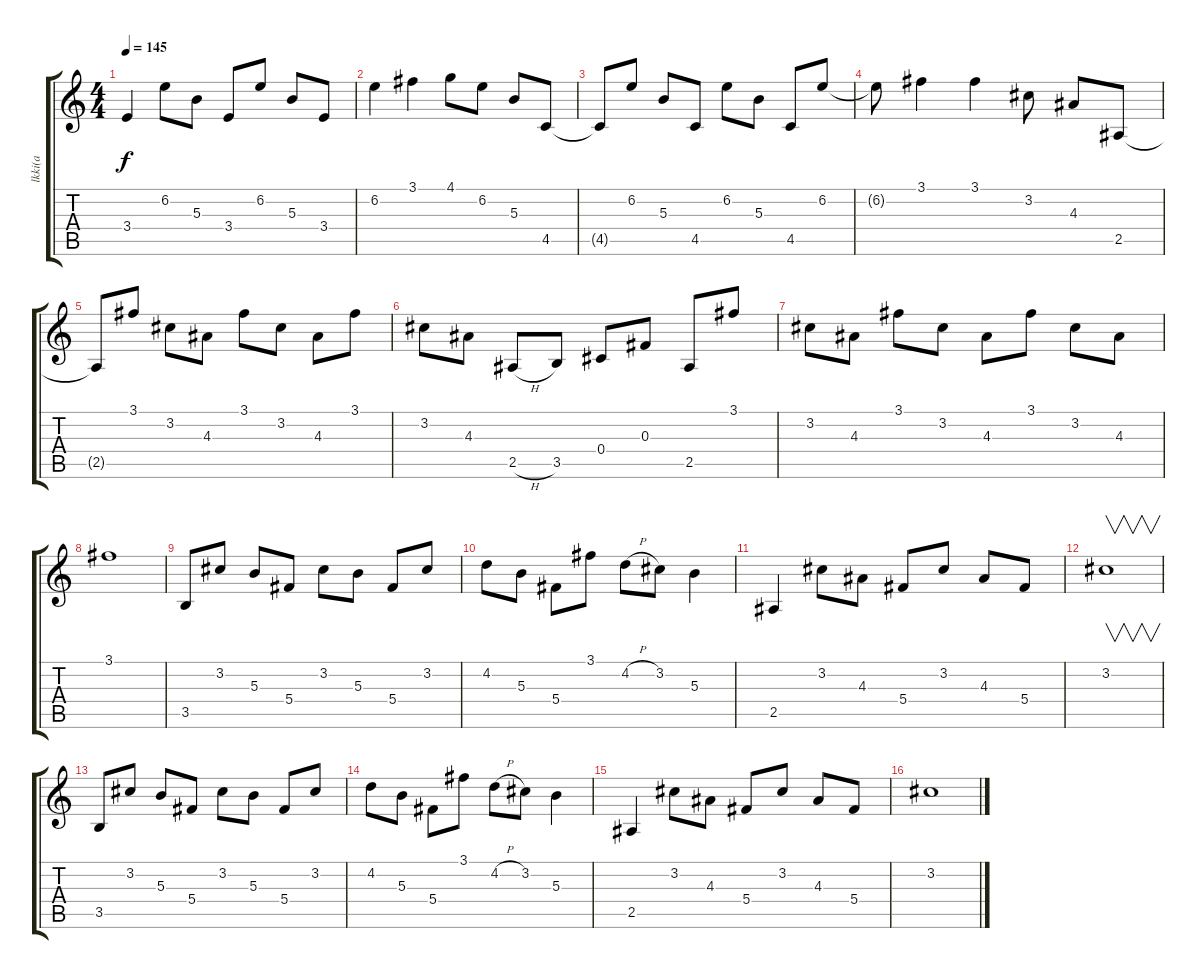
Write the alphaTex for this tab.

\track ("lkki(acustico)" "lkki(a") {instrument acousticguitarnylon}
\staff {score tabs}
\tuning (Eb4 Bb3 Gb3 Db3 Ab2 Eb2) {hide}
\ts (4 4)
\tempo 145
\clef g2
\ks c
3.4.4{dy f} 6.2.8 5.3.8 3.4.8 6.2.8 5.3.8 3.4.8 |
6.2.4 3.1.4 4.1.8 6.2.8 5.3.8 4.5.8 |
4.5{t}.8 6.2.8 5.3.8 4.5.8 6.2.8 5.3.8 4.5.8 6.2.8 |
6.2{t}.8 3.1.4 3.1.4 3.2.8 4.3.8 2.5.8 |
2.5{t}.8 3.1.8 3.2.8 4.3.8 3.1.8 3.2.8 4.3.8 3.1.8 |
3.2.8 4.3.8 2.5{h}.8 3.5.8 0.4.8 0.3.8 2.5.8 3.1.8 |
3.2.8 4.3.8 3.1.8 3.2.8 4.3.8 3.1.8 3.2.8 4.3.8 |
3.1.1 |
3.5.8 3.2.8 5.3.8 5.4.8 3.2.8 5.3.8 5.4.8 3.2.8 |
4.2.8 5.3.8 5.4.8 3.1.8 4.2{h}.8 3.2.8 5.3.4 |
2.5.4 3.2.8 4.3.8 5.4.8 3.2.8 4.3.8 5.4.8 |
3.2.1{v} |
3.5.8 3.2.8 5.3.8 5.4.8 3.2.8 5.3.8 5.4.8 3.2.8 |
4.2.8 5.3.8 5.4.8 3.1.8 4.2{h}.8 3.2.8 5.3.4 |
2.5.4 3.2.8 4.3.8 5.4.8 3.2.8 4.3.8 5.4.8 |
3.2.1
